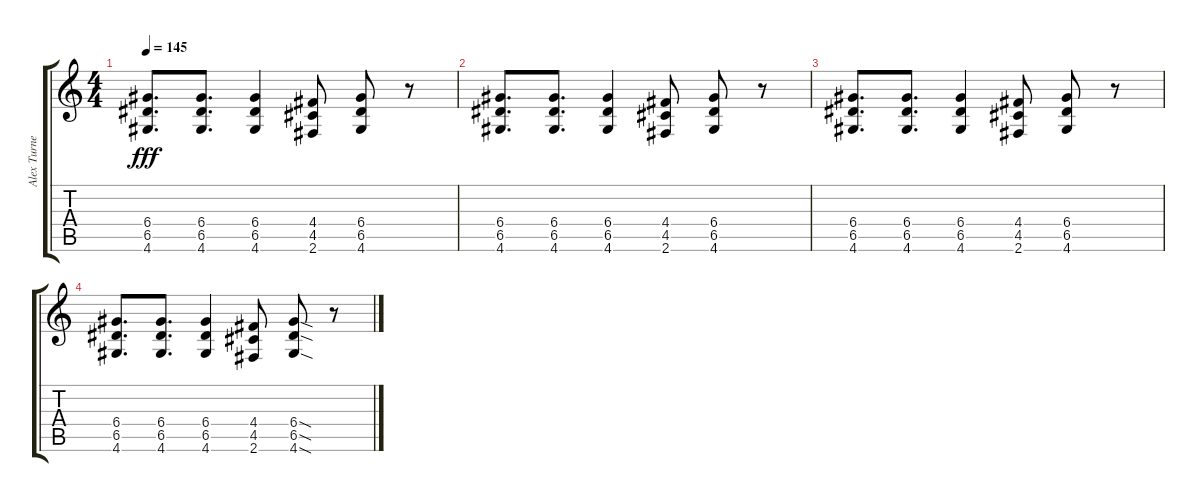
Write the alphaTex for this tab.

\track ("Alex Turner" "Alex Turne") {instrument distortionguitar}
\staff {score tabs}
\tuning (E4 B3 G3 D3 A2 E2) {hide}
\ts (4 4)
\tempo 145
\clef g2
\ks c
(6.4 6.5 4.6).8{d dy fff} (6.4 6.5 4.6).8{d} (6.4 6.5 4.6).4 (4.4 4.5 2.6).8 (6.4 6.5 4.6).8 r.8 |
(6.4 6.5 4.6).8{d} (6.4 6.5 4.6).8{d} (6.4 6.5 4.6).4 (4.4 4.5 2.6).8 (6.4 6.5 4.6).8 r.8 |
(6.4 6.5 4.6).8{d} (6.4 6.5 4.6).8{d} (6.4 6.5 4.6).4 (4.4 4.5 2.6).8 (6.4 6.5 4.6).8 r.8 |
(6.4 6.5 4.6).8{d} (6.4 6.5 4.6).8{d} (6.4 6.5 4.6).4 (4.4 4.5 2.6).8 (6.4{sod} 6.5{sod} 4.6{sod}).8 r.8
